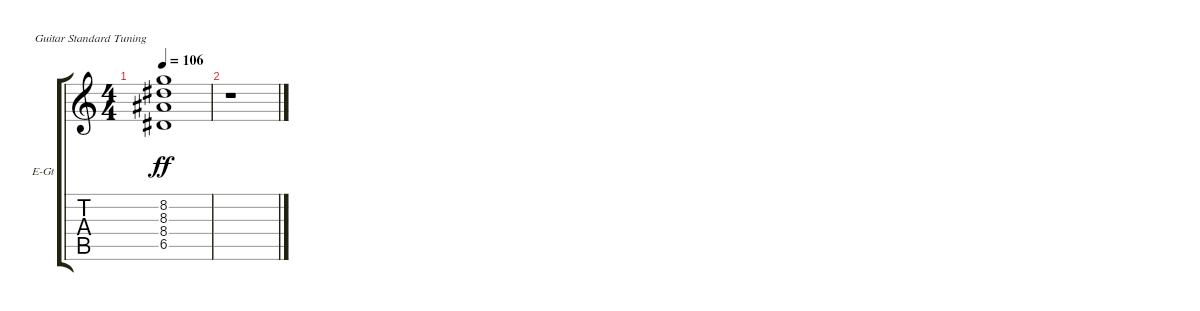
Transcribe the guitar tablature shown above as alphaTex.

\bracketExtendMode groupsimilarinstruments
\firstSystemTrackNameOrientation horizontal
\otherSystemsTrackNameOrientation horizontal
\track ("Guitar (chorus)" "E-Gt") {instrument overdrivenguitar}
\staff {score tabs}
\tuning (E4 B3 G3 D3 A2 E2)
\ts (4 4)
\tempo 106
\clef g2
\ks c
(8.2 8.3 8.4 6.5).1{dy ff} |
r.1
